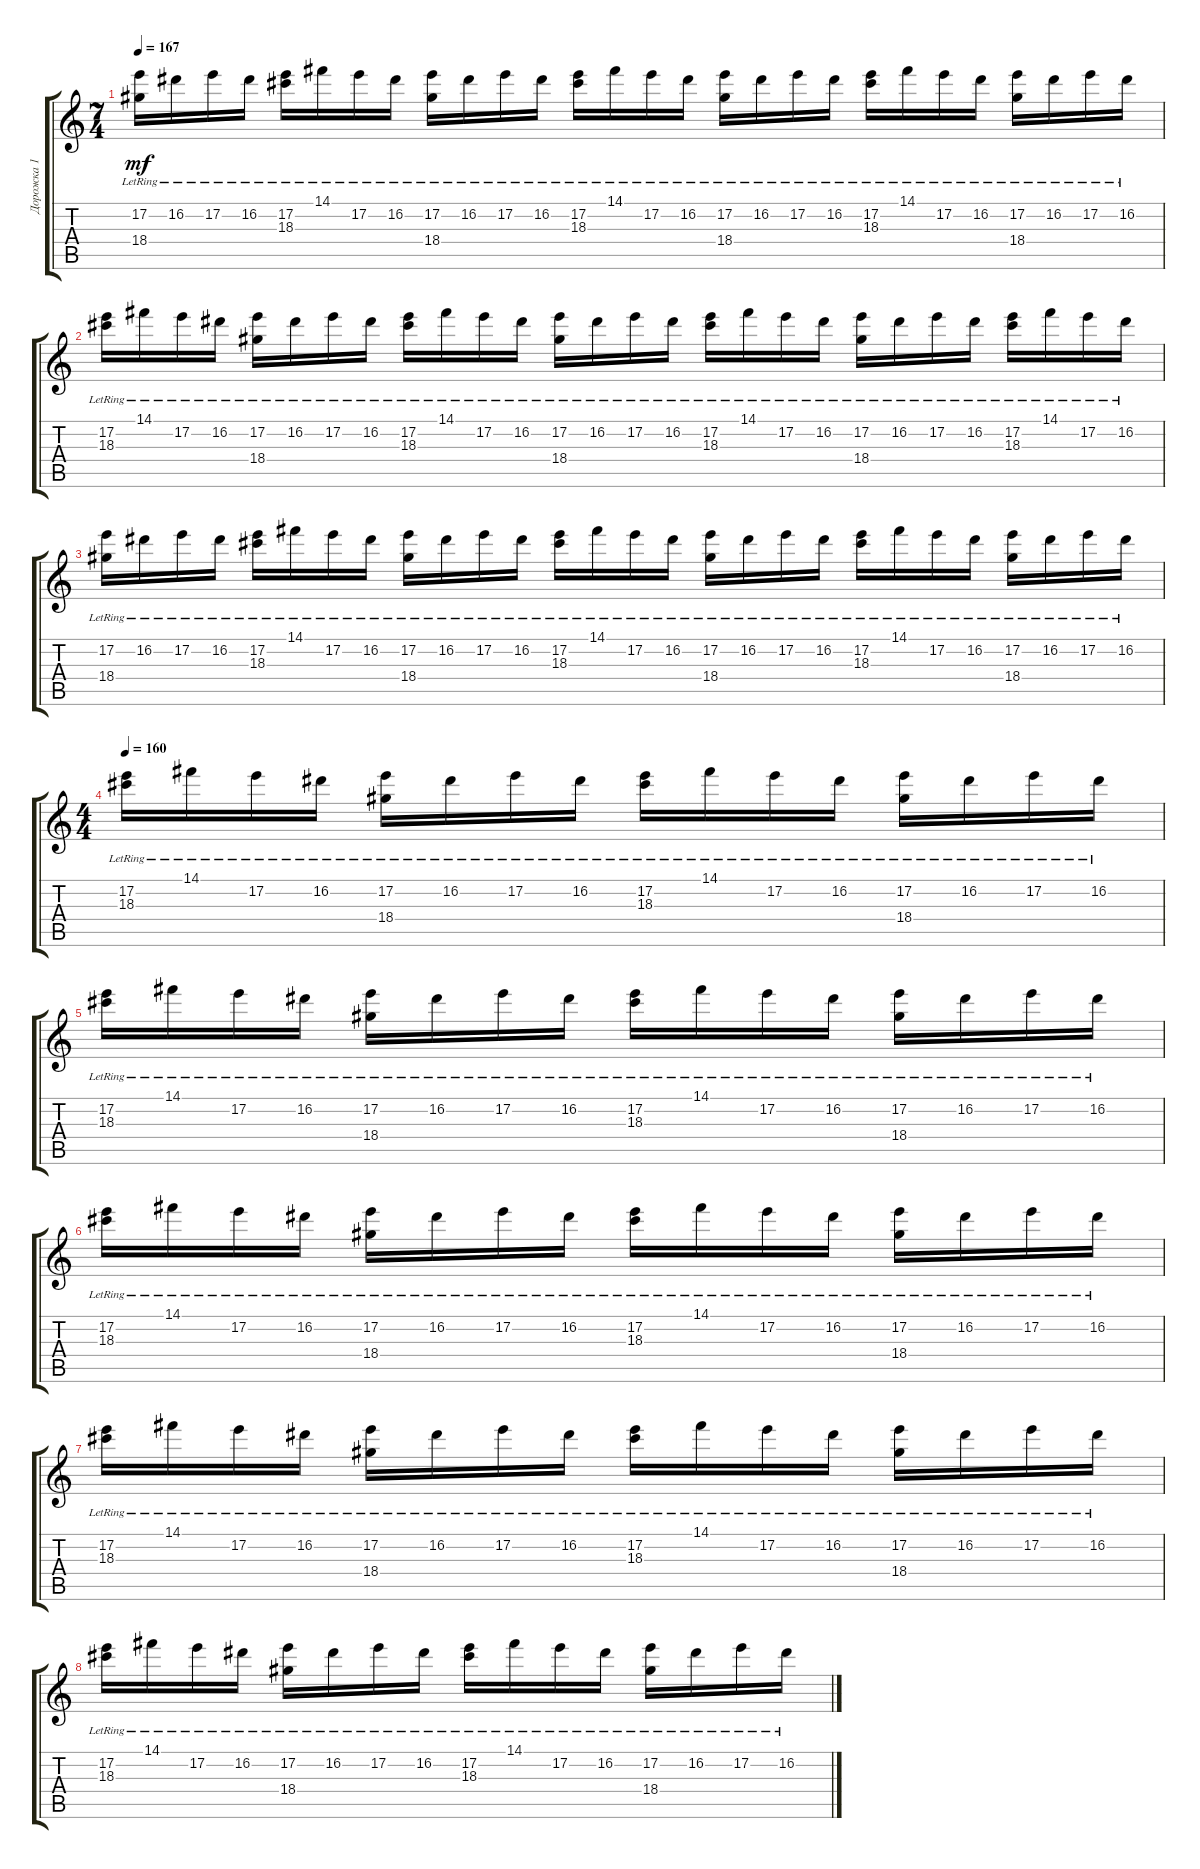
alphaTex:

\track ("Дорожка 1" "Дорожка 1") {instrument electricguitarmuted}
\staff {score tabs}
\tuning (E4 B3 G3 D3 A2 E2) {hide}
\ts (7 4)
\tempo 167
\clef g2
\ks c
(17.2{lr} 18.4{lr}).16{dy mf} 16.2{lr}.16 17.2{lr}.16 16.2{lr}.16 (17.2{lr} 18.3{lr}).16 14.1{lr}.16 17.2{lr}.16 16.2{lr}.16 (17.2{lr} 18.4{lr}).16 16.2{lr}.16 17.2{lr}.16 16.2{lr}.16 (17.2{lr} 18.3{lr}).16 14.1{lr}.16 17.2{lr}.16 16.2{lr}.16 (17.2{lr} 18.4{lr}).16 16.2{lr}.16 17.2{lr}.16 16.2{lr}.16 (17.2{lr} 18.3{lr}).16 14.1{lr}.16 17.2{lr}.16 16.2{lr}.16 (17.2{lr} 18.4{lr}).16 16.2{lr}.16 17.2{lr}.16 16.2{lr}.16 |
(17.2{lr} 18.3{lr}).16 14.1{lr}.16 17.2{lr}.16 16.2{lr}.16 (17.2{lr} 18.4{lr}).16 16.2{lr}.16 17.2{lr}.16 16.2{lr}.16 (17.2{lr} 18.3{lr}).16 14.1{lr}.16 17.2{lr}.16 16.2{lr}.16 (17.2{lr} 18.4{lr}).16 16.2{lr}.16 17.2{lr}.16 16.2{lr}.16 (17.2{lr} 18.3{lr}).16 14.1{lr}.16 17.2{lr}.16 16.2{lr}.16 (17.2{lr} 18.4{lr}).16 16.2{lr}.16 17.2{lr}.16 16.2{lr}.16 (17.2{lr} 18.3{lr}).16 14.1{lr}.16 17.2{lr}.16 16.2{lr}.16 |
(17.2{lr} 18.4{lr}).16 16.2{lr}.16 17.2{lr}.16 16.2{lr}.16 (17.2{lr} 18.3{lr}).16 14.1{lr}.16 17.2{lr}.16 16.2{lr}.16 (17.2{lr} 18.4{lr}).16 16.2{lr}.16 17.2{lr}.16 16.2{lr}.16 (17.2{lr} 18.3{lr}).16 14.1{lr}.16 17.2{lr}.16 16.2{lr}.16 (17.2{lr} 18.4{lr}).16 16.2{lr}.16 17.2{lr}.16 16.2{lr}.16 (17.2{lr} 18.3{lr}).16 14.1{lr}.16 17.2{lr}.16 16.2{lr}.16 (17.2{lr} 18.4{lr}).16 16.2{lr}.16 17.2{lr}.16 16.2{lr}.16 |
\ts (4 4)
\tempo 160
(17.2{lr} 18.3{lr}).16 14.1{lr}.16 17.2{lr}.16 16.2{lr}.16 (17.2{lr} 18.4{lr}).16 16.2{lr}.16 17.2{lr}.16 16.2{lr}.16 (17.2{lr} 18.3{lr}).16 14.1{lr}.16 17.2{lr}.16 16.2{lr}.16 (17.2{lr} 18.4{lr}).16 16.2{lr}.16 17.2{lr}.16 16.2{lr}.16 |
(17.2{lr} 18.3{lr}).16 14.1{lr}.16 17.2{lr}.16 16.2{lr}.16 (17.2{lr} 18.4{lr}).16 16.2{lr}.16 17.2{lr}.16 16.2{lr}.16 (17.2{lr} 18.3{lr}).16 14.1{lr}.16 17.2{lr}.16 16.2{lr}.16 (17.2{lr} 18.4{lr}).16 16.2{lr}.16 17.2{lr}.16 16.2{lr}.16 |
(17.2{lr} 18.3{lr}).16 14.1{lr}.16 17.2{lr}.16 16.2{lr}.16 (17.2{lr} 18.4{lr}).16 16.2{lr}.16 17.2{lr}.16 16.2{lr}.16 (17.2{lr} 18.3{lr}).16 14.1{lr}.16 17.2{lr}.16 16.2{lr}.16 (17.2{lr} 18.4{lr}).16 16.2{lr}.16 17.2{lr}.16 16.2{lr}.16 |
(17.2{lr} 18.3{lr}).16{volume 4} 14.1{lr}.16 17.2{lr}.16 16.2{lr}.16 (17.2{lr} 18.4{lr}).16 16.2{lr}.16 17.2{lr}.16 16.2{lr}.16 (17.2{lr} 18.3{lr}).16 14.1{lr}.16 17.2{lr}.16 16.2{lr}.16 (17.2{lr} 18.4{lr}).16 16.2{lr}.16 17.2{lr}.16 16.2{lr}.16 |
(17.2{lr} 18.3{lr}).16 14.1{lr}.16 17.2{lr}.16 16.2{lr}.16 (17.2{lr} 18.4{lr}).16 16.2{lr}.16 17.2{lr}.16 16.2{lr}.16 (17.2{lr} 18.3{lr}).16 14.1{lr}.16 17.2{lr}.16 16.2{lr}.16 (17.2{lr} 18.4{lr}).16 16.2{lr}.16 17.2{lr}.16 16.2{lr}.16
